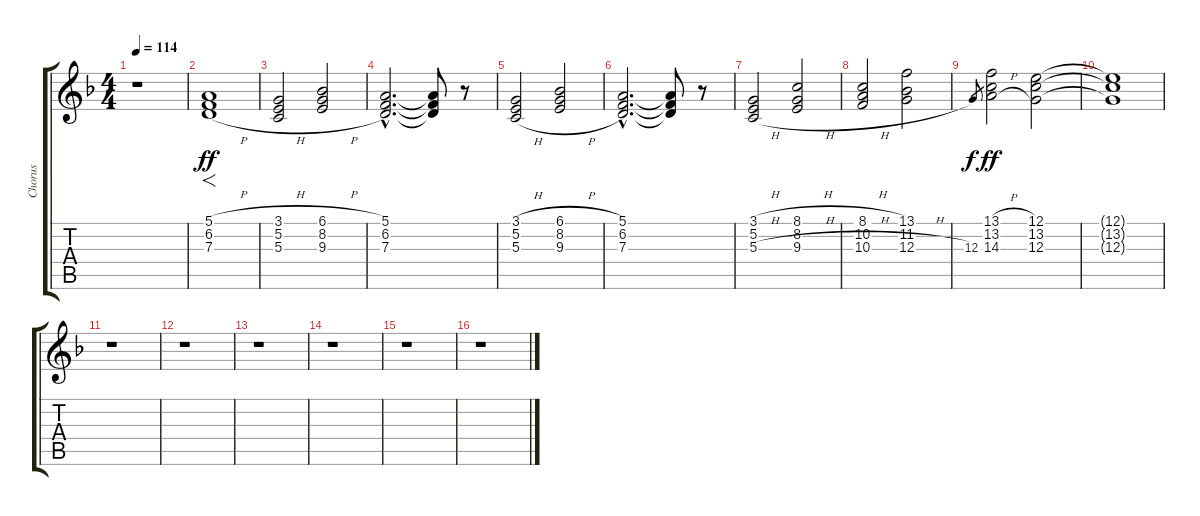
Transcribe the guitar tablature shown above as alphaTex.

\track ("Chorus" "Chorus") {instrument voiceoohs}
\staff {score tabs}
\tuning (E4 B3 G3 D3 A2 E2) {hide}
\ts (4 4)
\tempo 114
\clef g2
\ks f
r.1{dy ff instrument voiceoohs} |
(5.1{h} 6.2{h} 7.3{h}).1{f} |
(3.1{h} 5.2{h} 5.3{h}).2 (6.1{h} 8.2{h} 9.3{h}).2 |
(5.1{hac} 6.2{hac} 7.3{hac}).2{d} (5.1{t} 6.2{t} 7.3{t}).8 r.8 |
(3.1{h} 5.2{h} 5.3{h}).2 (6.1{h} 8.2{h} 9.3{h}).2 |
(5.1{hac} 6.2{hac} 7.3{hac}).2{d} (5.1{t} 6.2{t} 7.3{t}).8 r.8 |
(3.1{h} 5.2{h} 5.3{h}).2 (8.1{h} 8.2{h} 9.3{h}).2 |
(8.1{h} 10.2{h} 10.3{h}).2 (13.1 11.2 12.3{h}).2 |
12.3.8{gr dy f} (13.1{h} 13.2{h} 14.3{h}).2{dy ff} (12.1 13.2 12.3).2 |
(12.1{t} 13.2{t} 12.3{t}).1 |
r.1 |
r.1 |
r.1 |
r.1 |
r.1 |
r.1
